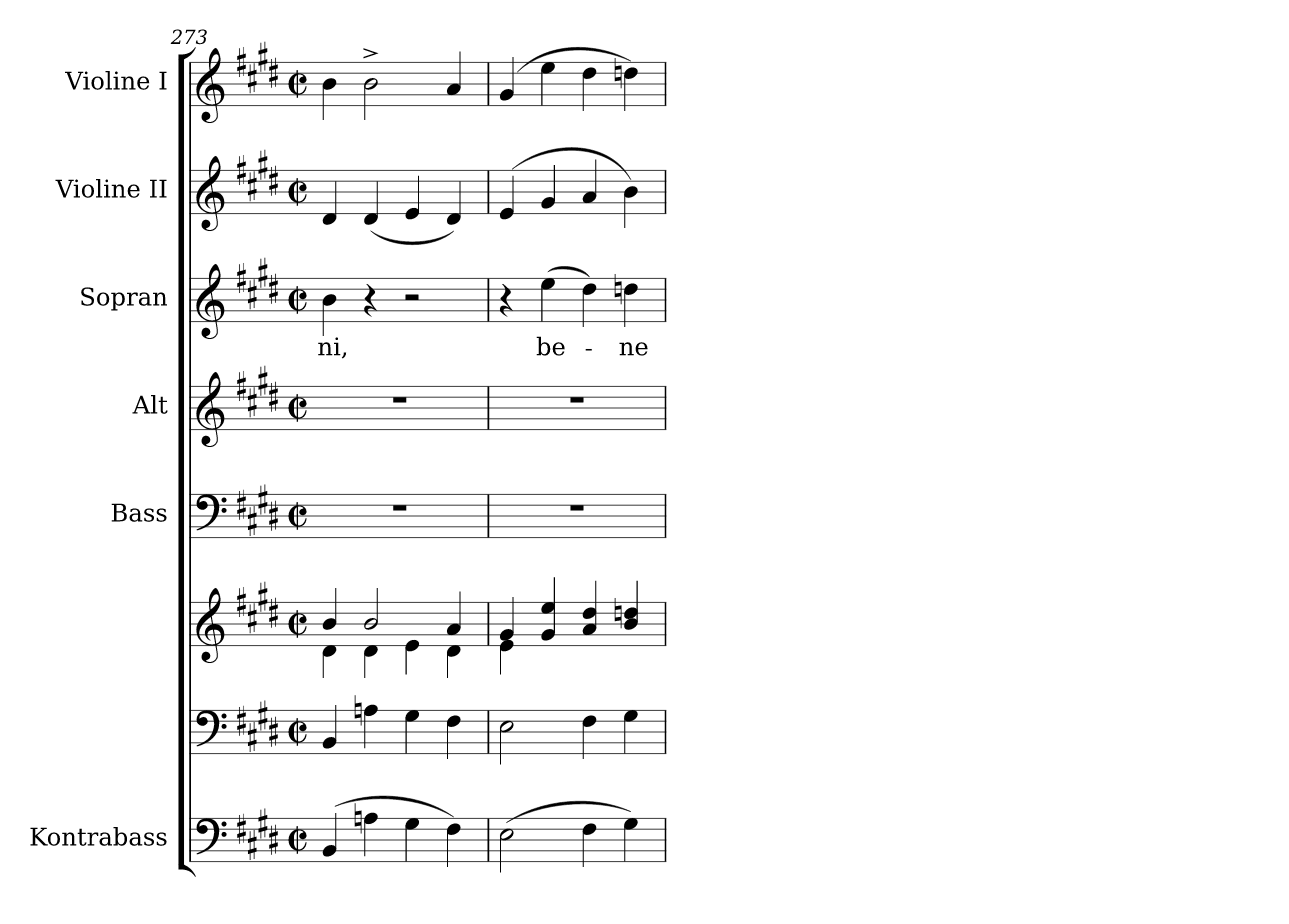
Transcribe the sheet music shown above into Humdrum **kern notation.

**kern	**kern	**kern	**kern	**kern	**kern	**text	**kern	**kern
*part7	*part6	*part6	*part5	*part4	*part3	*part3	*part2	*part1
*staff8	*staff7	*staff6	*staff5	*staff4	*staff3	*staff3	*staff2	*staff1
*I"Kontrabass	*	*	*I"Bass	*I"Alt	*I"Sopran	*	*I"Violine II	*I"Violine I
*I'Kb.	*	*	*I'B.	*I'A.	*I'S.	*	*I'Vl. II	*I'Vl. I
*clefF4	*clefF4	*clefG2	*clefF4	*clefG2	*clefG2	*	*clefG2	*clefG2
*ITrd7c12	*	*	*	*	*	*	*	*
*k[f#c#g#d#]	*k[f#c#g#d#]	*k[f#c#g#d#]	*k[f#c#g#d#]	*k[f#c#g#d#]	*k[f#c#g#d#]	*	*k[f#c#g#d#]	*k[f#c#g#d#]
*E:	*E:	*E:	*E:	*E:	*E:	*	*E:	*E:
*M2/2	*M2/2	*M2/2	*M2/2	*M2/2	*M2/2	*	*M2/2	*M2/2
*met(c|)	*met(c|)	*met(c|)	*met(c|)	*met(c|)	*met(c|)	*	*met(c|)	*met(c|)
=273	=273	=273	=273	=273	=273	=273	=273	=273
*	*	*^	*	*	*	*	*	*
!	!	!	!	!	!	!	!LO:LY:b	!	!
(4BBB/	4BB/	4b/	4d#\	1r	1r	4b\	-ni,	4d#/	4b\
4AAn\	4An\	2b/	4d#\	.	.	4r	.	(<4d#/	2b^>\
4GG#\	4G#\	.	4e\	.	.	2r	.	4e/	.
4FF#\)	4F#\	4a/	4d#\	.	.	.	.	4d#/)	4a/
=274	=274	=274	=274	=274	=274	=274	=274	=274	=274
(>2EE\	2E\	4g#/	4e\	1r	1r	4r	.	(4e/	(4g#/
!	!	!	!	!	!	!	!LO:LY:b	!	!
.	.	4g#/ 4ee/	2.ryy	.	.	(>4ee\	be-	4g#/	4ee\
4FF#\	4F#\	4a/ 4dd#/	.	.	.	4dd#\)	.	4a/	4dd#\
!	!	!	!	!	!	!	!LO:LY:b	!	!
4GG#\)	4G#\	4b/ 4ddn/	.	.	.	4ddn\	-ne-	4b\)	4ddn\)
*	*	*v	*v	*	*	*	*	*	*
=	=	=	=	=	=	=	=	=
*-	*-	*-	*-	*-	*-	*-	*-	*-
